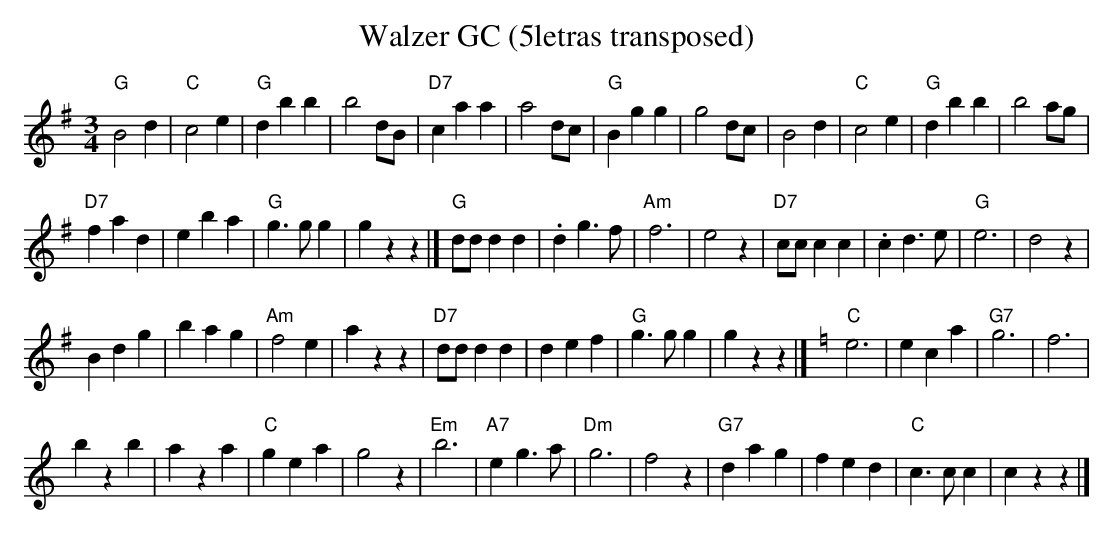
X:1
T: Walzer GC (5letras transposed)
M:3/4
L:1/4
K:G transpose=3 %%MIDI gchordon
 "G"B2d | "C"c2e | "G"dbb | b2 d/B/ | "D7"caa | a2d/c/ | "G"Bgg | g2d/c/ | B2d | "C"c2e | "G"dbb | b2 a/g/ |
"D7"fad | eba | "G"g>gg | gzz |] "G"d/d/ dd | .dg>f | "Am"f3 | e2z | "D7"c/c/cc | .cd>e | "G"e3 | d2z |
Bdg | bag | "Am"f2e | azz | "D7"d/d/dd | def | "G"g>gg | gzz |] [K:C] "C"e3 | eca | "G7"g3 | f3 |
bzb | aza | "C"gea | g2z |  "Em"b3 | "A7"eg>a | "Dm"g3 | f2 z | "G7"dag | fed | "C"c>cc | czz |]
